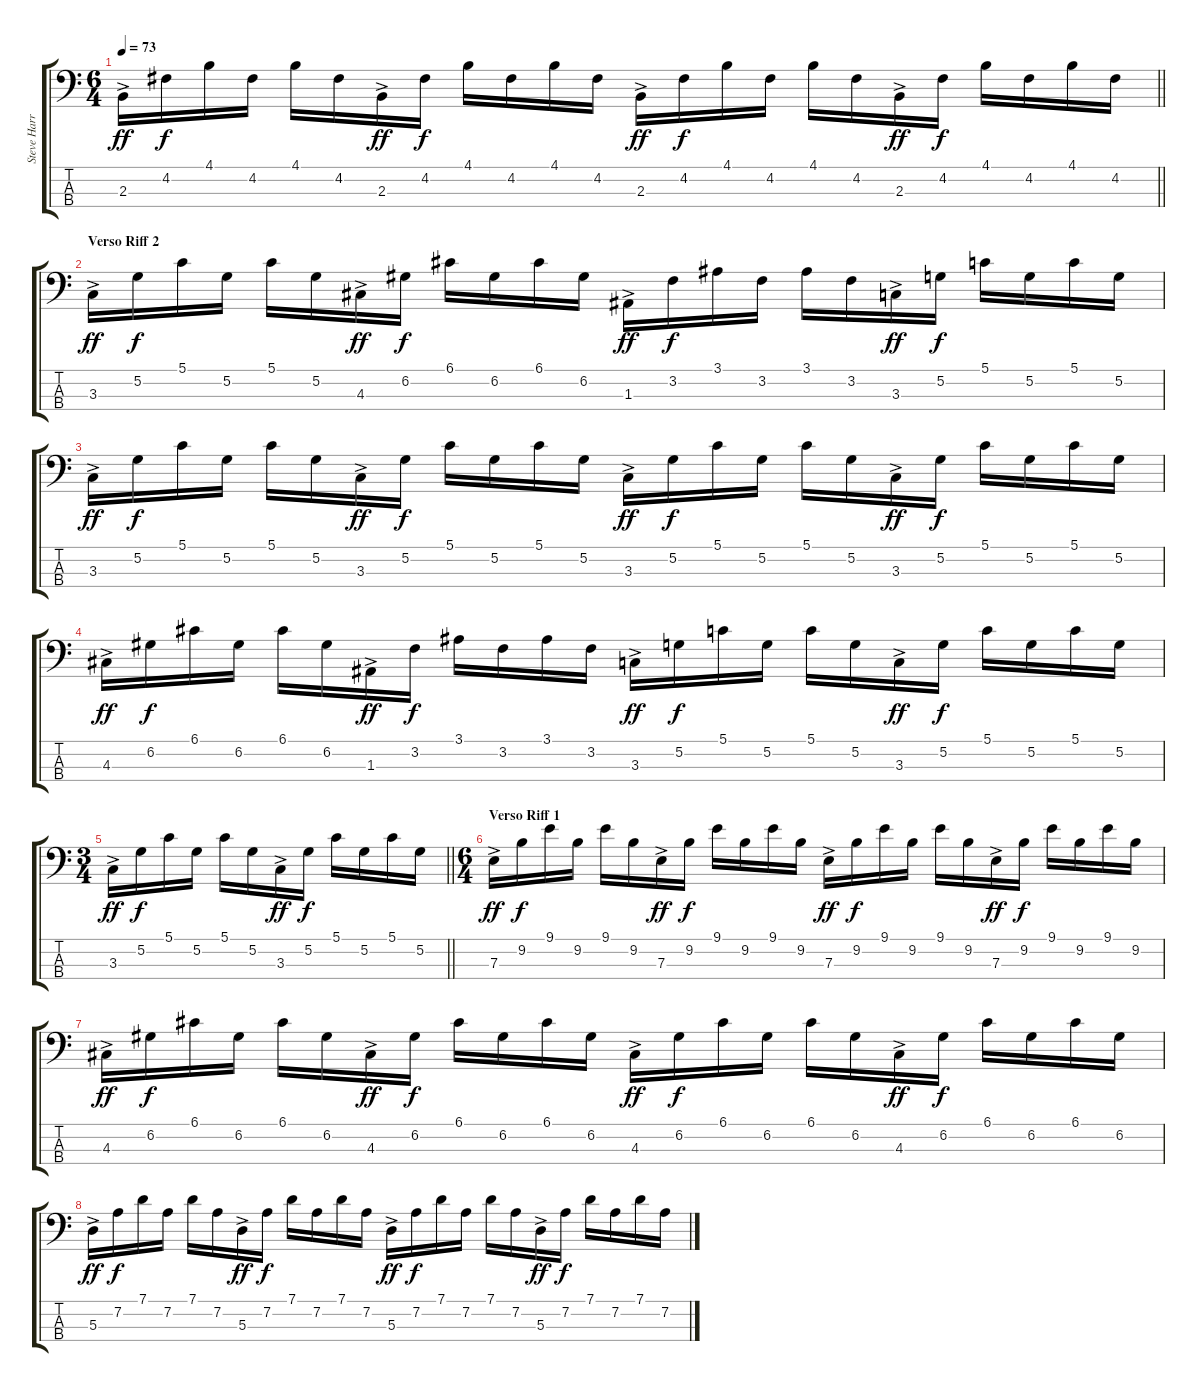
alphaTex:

\track ("Steve Harris" "Steve Harr") {instrument electricbassfinger}
\staff {score tabs}
\tuning (G2 D2 A1 E1) {hide}
\ts (6 4)
\tempo 73
\clef f4
\barLineRight lightlight
\ks c
2.3{ac}.16{dy ff} 4.2.16{dy f} 4.1.16 4.2.16 4.1.16 4.2.16 2.3{ac}.16{dy ff} 4.2.16{dy f} 4.1.16 4.2.16 4.1.16 4.2.16 2.3{ac}.16{dy ff} 4.2.16{dy f} 4.1.16 4.2.16 4.1.16 4.2.16 2.3{ac}.16{dy ff} 4.2.16{dy f} 4.1.16 4.2.16 4.1.16 4.2.16 |
\section ("" "Verso Riff 2")
3.3{ac}.16{dy ff} 5.2.16{dy f} 5.1.16 5.2.16 5.1.16 5.2.16 4.3{ac}.16{dy ff} 6.2.16{dy f} 6.1.16 6.2.16 6.1.16 6.2.16 1.3{ac}.16{dy ff} 3.2.16{dy f} 3.1.16 3.2.16 3.1.16 3.2.16 3.3{ac}.16{dy ff} 5.2.16{dy f} 5.1.16 5.2.16 5.1.16 5.2.16 |
3.3{ac}.16{dy ff} 5.2.16{dy f} 5.1.16 5.2.16 5.1.16 5.2.16 3.3{ac}.16{dy ff} 5.2.16{dy f} 5.1.16 5.2.16 5.1.16 5.2.16 3.3{ac}.16{dy ff} 5.2.16{dy f} 5.1.16 5.2.16 5.1.16 5.2.16 3.3{ac}.16{dy ff} 5.2.16{dy f} 5.1.16 5.2.16 5.1.16 5.2.16 |
4.3{ac}.16{dy ff} 6.2.16{dy f} 6.1.16 6.2.16 6.1.16 6.2.16 1.3{ac}.16{dy ff} 3.2.16{dy f} 3.1.16 3.2.16 3.1.16 3.2.16 3.3{ac}.16{dy ff} 5.2.16{dy f} 5.1.16 5.2.16 5.1.16 5.2.16 3.3{ac}.16{dy ff} 5.2.16{dy f} 5.1.16 5.2.16 5.1.16 5.2.16 |
\ts (3 4)
\barLineRight lightlight
3.3{ac}.16{dy ff} 5.2.16{dy f} 5.1.16 5.2.16 5.1.16 5.2.16 3.3{ac}.16{dy ff} 5.2.16{dy f} 5.1.16 5.2.16 5.1.16 5.2.16 |
\ts (6 4)
\section ("" "Verso Riff 1")
7.3{ac}.16{dy ff} 9.2.16{dy f} 9.1.16 9.2.16 9.1.16 9.2.16 7.3{ac}.16{dy ff} 9.2.16{dy f} 9.1.16 9.2.16 9.1.16 9.2.16 7.3{ac}.16{dy ff} 9.2.16{dy f} 9.1.16 9.2.16 9.1.16 9.2.16 7.3{ac}.16{dy ff} 9.2.16{dy f} 9.1.16 9.2.16 9.1.16 9.2.16 |
4.3{ac}.16{dy ff} 6.2.16{dy f} 6.1.16 6.2.16 6.1.16 6.2.16 4.3{ac}.16{dy ff} 6.2.16{dy f} 6.1.16 6.2.16 6.1.16 6.2.16 4.3{ac}.16{dy ff} 6.2.16{dy f} 6.1.16 6.2.16 6.1.16 6.2.16 4.3{ac}.16{dy ff} 6.2.16{dy f} 6.1.16 6.2.16 6.1.16 6.2.16 |
5.3{ac}.16{dy ff} 7.2.16{dy f} 7.1.16 7.2.16 7.1.16 7.2.16 5.3{ac}.16{dy ff} 7.2.16{dy f} 7.1.16 7.2.16 7.1.16 7.2.16 5.3{ac}.16{dy ff} 7.2.16{dy f} 7.1.16 7.2.16 7.1.16 7.2.16 5.3{ac}.16{dy ff} 7.2.16{dy f} 7.1.16 7.2.16 7.1.16 7.2.16
